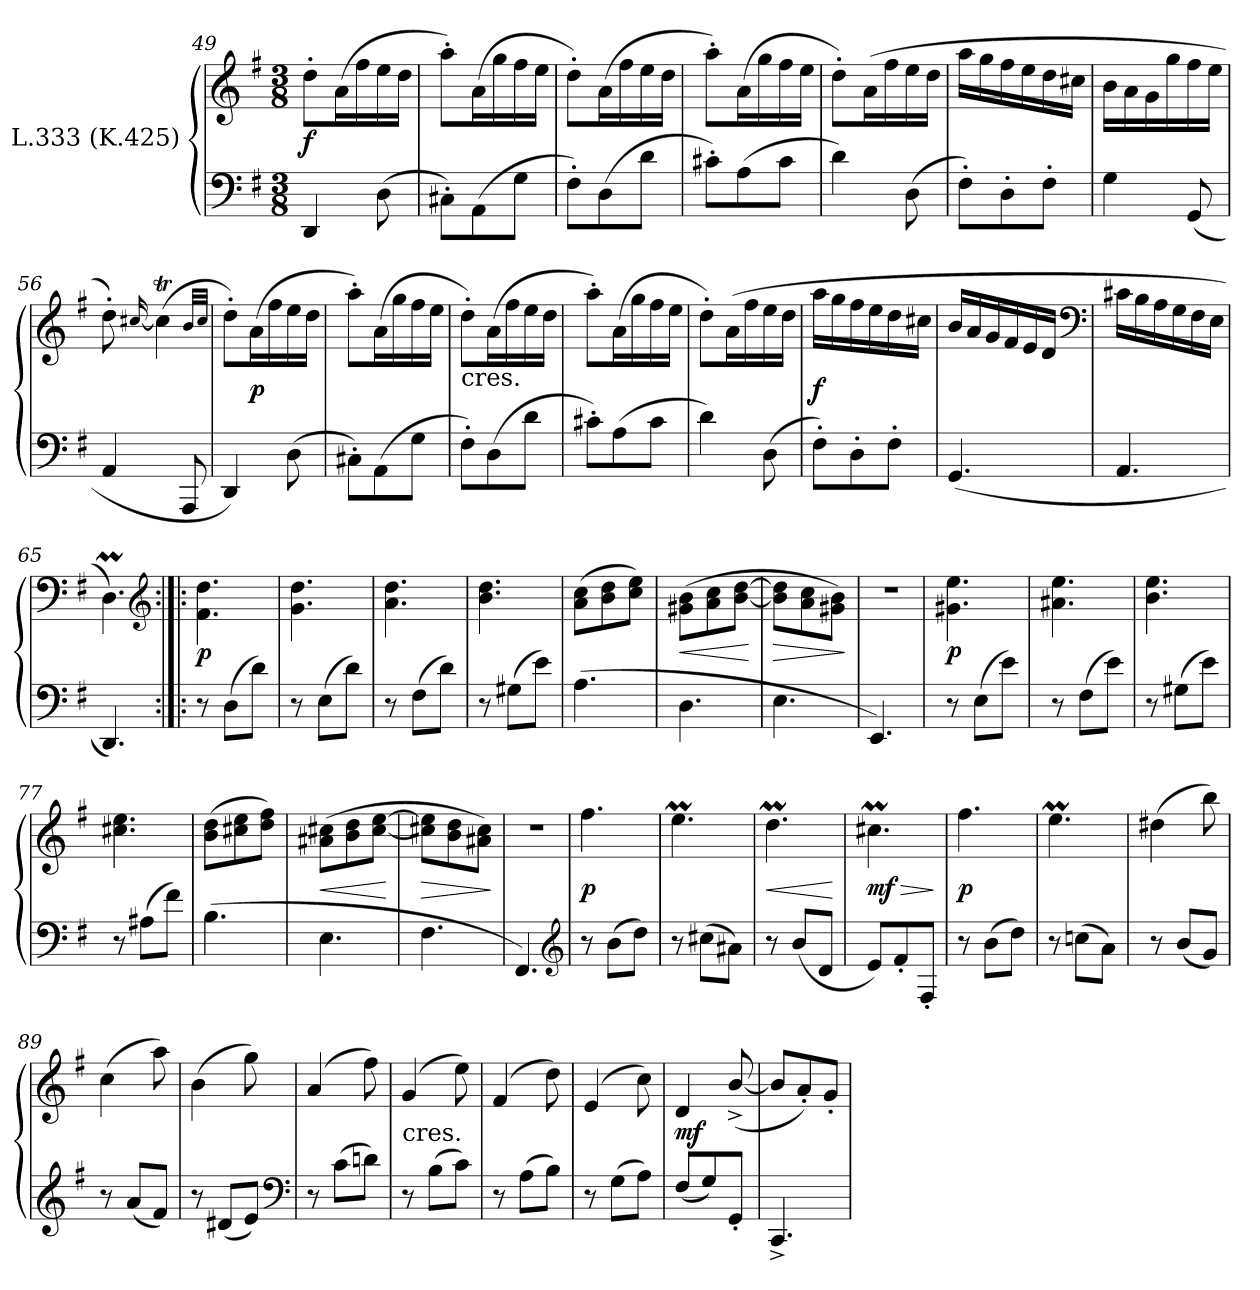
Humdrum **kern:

**kern	**kern	**dynam
*part1	*part1	*part1
*staff2	*staff1	*staff1/2
*I"L.333 (K.425)	*	*
*clefF4	*clefG2	*
*k[f#]	*k[f#]	*
*G:	*G:	*
*M3/8	*M3/8	*
=49	=49	=49
4DD	8dd'L	f
.	(16aL	.
.	16ff#	.
(8D	16ee	.
.	16ddJJ	.
=50	=50	=50
8C#X'\L)	8aa'L)	.
(8AA\	(16aL	.
.	16gg	.
8G\J	16ff#	.
.	16eeJJ	.
!!LO:LB:g=z
=51	=51	=51
8F#'L)	8dd'L)	.
(8D	(16aL	.
.	16ff#	.
8dJ	16ee	.
.	16ddJJ	.
=52	=52	=52
8c#X'L)	8aa'L)	.
(8A	(16aL	.
.	16gg	.
8c#J	16ff#	.
.	16eeJJ	.
=53	=53	=53
4d)	8dd'L)	.
.	(16aL	.
.	16ff#	.
(8D	16ee	.
.	16ddJJ	.
=54	=54	=54
8F#'L)	16aaLL	.
.	16gg	.
8D'	16ff#	.
.	16ee	.
8F#'J	16dd	.
.	16cc#XJJ	.
=55	=55	=55
4G	16bLL	.
.	16a	.
.	16g	.
.	16gg	.
(8GG	16ff#	.
.	16eeJJ	.
=56	=56	=56
4AA	8dd')	.
.	[16qqcc#X	.
.	(4cc#t]	.
8AAA	.	.
.	32qbLLL	.
.	32qcc#JJJ	.
=57	=57	=57
4DD)	8dd'L)	.
.	(16aL	p
.	16ff#	.
(8D	16ee	.
.	16ddJJ	.
!!LO:LB:g=z
=58	=58	=58
8C#X'\L)	8aa'L)	.
(8AA\	(16aL	.
.	16gg	.
8G\J	16ff#	.
.	16eeJJ	.
=59	=59	=59
!	!LO:TX:c:t=cres.	!
8F#'L)	8dd'L)	.
(8D	(16aL	.
.	16ff#	.
8dJ	16ee	.
.	16ddJJ	.
=60	=60	=60
8c#X'L)	8aa'L)	.
(8A	(16aL	.
.	16gg	.
8c#J	16ff#	.
.	16eeJJ	.
=61	=61	=61
4d)	8dd'L)	.
.	(16aL	.
.	16ff#	.
(8D	16ee	.
.	16ddJJ	.
=62	=62	=62
8F#'L)	16aaLL	f
.	16gg	.
8D'	16ff#	.
.	16ee	.
8F#'J	16dd	.
.	16cc#XJJ	.
=63	=63	=63
(4.GG	16bLL	.
.	16a	.
.	16g	.
.	16f#	.
.	16e	.
.	16dJJ	.
*	*clefF4	*
!!LO:LB:g=z
=64	=64	=64
4.AA	16c#XLL	.
.	16B	.
.	16A	.
.	16G	.
.	16F#	.
.	16EJJ	.
=65	=65	=65
4.DD)	4.DM)	.
*	*clefG2	*
=66:|!|:	=66:|!|:	=66:|!|:
8r	4.f#\ 4.dd\	p
(8DL	.	.
8dJ)	.	.
=67	=67	=67
8r	4.g 4.dd	.
(8EL	.	.
8dJ)	.	.
=68	=68	=68
8r	4.a 4.dd	.
(8F#L	.	.
8dJ)	.	.
=69	=69	=69
8r	4.b 4.dd	.
(8G#XL	.	.
8eJ)	.	.
=70	=70	=70
(4.A	(8a 8ccL	.
.	8b 8dd	.
.	8cc 8eeJ)	.
=71	=71	=71
4.D	(8g#X 8bL	<
.	8a 8cc	.
.	[8b [8ddJ	.
.	.	[
!!LO:LB:g=z
=72	=72	=72
4.E	8b] 8dd]L	>
.	8a 8cc	.
.	8g#X 8bJ)	.
.	.	]
=73	=73	=73
4.EE)	4.r	.
=74	=74	=74
8r	4.g#X 4.ee	p
(8EL	.	.
8eJ)	.	.
=75	=75	=75
8r	4.a#X 4.ee	.
(8F#L	.	.
8eJ)	.	.
=76	=76	=76
8r	4.b 4.ee	.
(8G#XL	.	.
8eJ)	.	.
=77	=77	=77
8r	4.cc#X 4.ee	.
(8A#XL	.	.
8f#J)	.	.
=78	=78	=78
(4.B	(8b 8ddL	.
.	8cc#X 8ee	.
.	8dd 8ff#J)	.
=79	=79	=79
4.E	(8a#X 8cc#XL	<
.	8b 8dd	.
.	[8cc# [8eeJ	.
.	.	[
=80	=80	=80
4.F#	8cc#X] 8ee]L	>
.	8b 8dd	.
.	8a#X 8cc#J)	.
.	.	]
!!LO:LB:g=z
=81	=81	=81
4.FF#)	4.r	.
*clefG2	*	*
=82	=82	=82
8r	4.ff#	p
(8bL	.	.
8ddJ)	.	.
=83	=83	=83
8r	4.eeM	.
(8cc#XL	.	.
8a#XJ)	.	.
=84	=84	=84
8r	4.ddM	<
(8bL	.	.
8dJ	.	.
.	.	[
=85	=85	=85
8eL)	4.cc#Xm	> mf
8f#'	.	.
8F#'J	.	.
.	.	]
=86	=86	=86
8r	4.ff#	p
(8bL	.	.
8ddJ)	.	.
=87	=87	=87
8r	4.eeM	.
(8ccnL	.	.
8aJ)	.	.
=88	=88	=88
8r	(4dd#X	.
(8bL	.	.
8gJ)	8bb)	.
=89	=89	=89
8r	(4cc	.
(8aL	.	.
8f#J)	8aa)	.
!!LO:LB:g=z
=90	=90	=90
8r	(4b	.
(8d#XL	.	.
8eJ)	8gg)	.
*clefF4	*	*
=91	=91	=91
8r	(4a	.
(8cL	.	.
8dnJ)	8ff#)	.
=92	=92	=92
!	!LO:TX:c:t=cres.	!
8r	(4g	.
(8BL	.	.
8cJ)	8ee)	.
=93	=93	=93
8r	(4f#	.
(8AL	.	.
8BJ)	8dd)	.
=94	=94	=94
8r	(4e	.
(8GL	.	.
8AJ)	8cc)	.
=95	=95	=95
(8F#L	4d	mf
8G)	.	.
8GG'J	([8b^/	.
=96	=96	=96
4.CC^	8bL]	.
.	8a')	.
.	8g'J	.
=	=	=
*-	*-	*-
